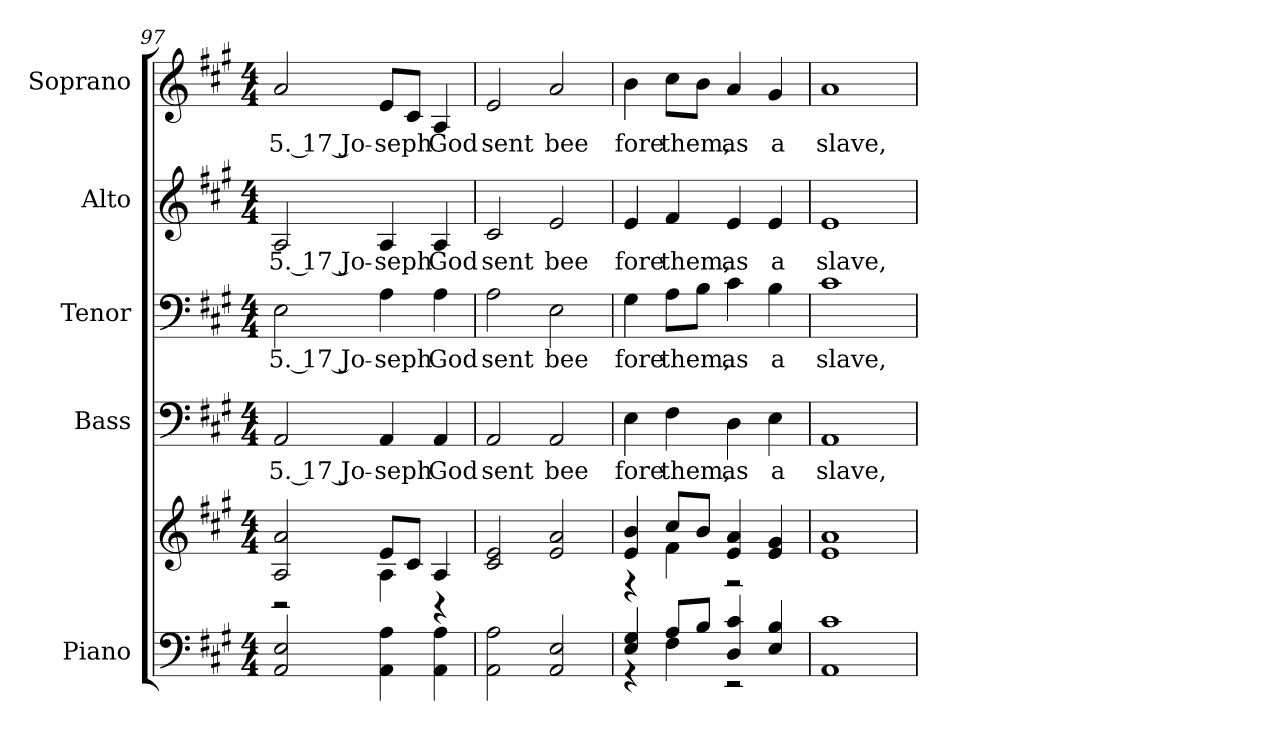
**kern	**kern	**kern	**text	**kern	**text	**kern	**text	**kern	**text
*part5	*part5	*part4	*part4	*part3	*part3	*part2	*part2	*part1	*part1
*staff6	*staff5	*staff4	*staff4	*staff3	*staff3	*staff2	*staff2	*staff1	*staff1
*I"Piano	*	*I"Bass	*	*I"Tenor	*	*I"Alto	*	*I"Soprano	*
*I'Pno.	*	*I'B.	*	*I'T.	*	*I'A.	*	*I'S.	*
!!LO:PB:g=z
*clefF4	*clefG2	*clefF4	*	*clefF4	*	*clefG2	*	*clefG2	*
*k[f#c#g#]	*k[f#c#g#]	*k[f#c#g#]	*	*k[f#c#g#]	*	*k[f#c#g#]	*	*k[f#c#g#]	*
*A:	*A:	*A:	*	*A:	*	*A:	*	*A:	*
*M4/4	*M4/4	*M4/4	*	*M4/4	*	*M4/4	*	*M4/4	*
=97	=97	=97	=97	=97	=97	=97	=97	=97	=97
*	*^	*	*	*	*	*	*	*	*
!	!	!	!	!LO:LY:b:color=#000000	!	!	!	!	!	!
!	!	!	!	!	!	!LO:LY:b:color=#000000	!	!	!	!
!	!	!	!	!	!	!	!	!LO:LY:b:color=#000000	!	!
!	!	!	!	!	!	!	!	!	!	!LO:LY:b:color=#000000
2AAi/ 2Ei	2Ai/ 2ai	2r	2AAi/	5. 17 Jo-	2Ei\	5. 17 Jo-	2Ai/	5. 17 Jo-	2ai/	5. 17 Jo-
!	!	!	!	!LO:LY:b:color=#000000	!	!	!	!	!	!
!	!	!	!	!	!	!LO:LY:b:color=#000000	!	!	!	!
!	!	!	!	!	!	!	!	!LO:LY:b:color=#000000	!	!
!	!	!	!	!	!	!	!	!	!	!LO:LY:b:color=#000000
4AAi\ 4Ai	8ei/L	4Ai\	4AAi/	-seph	4Ai\	-seph	4Ai/	-seph	8ei/L	-seph
.	8c#i/J	.	.	.	.	.	.	.	8c#i/J	.
!	!	!	!	!LO:LY:b:color=#000000	!	!	!	!	!	!
!	!	!	!	!	!	!LO:LY:b:color=#000000	!	!	!	!
!	!	!	!	!	!	!	!	!LO:LY:b:color=#000000	!	!
!	!	!	!	!	!	!	!	!	!	!LO:LY:b:color=#000000
4AAi\ 4Ai	4Ai/	4r	4AAi/	God	4Ai\	God	4Ai/	God	4Ai/	God
*	*v	*v	*	*	*	*	*	*	*	*
=98	=98	=98	=98	=98	=98	=98	=98	=98	=98
*	*^	*	*	*	*	*	*	*	*
!	!	!	!	!LO:LY:b:color=#000000	!	!	!	!	!	!
*	*v	*v	*	*	*	*	*	*	*	*
*	*^	*	*	*	*	*	*	*	*
!	!	!	!	!	!	!LO:LY:b:color=#000000	!	!	!	!
*	*v	*v	*	*	*	*	*	*	*	*
*	*^	*	*	*	*	*	*	*	*
!	!	!	!	!	!	!	!	!LO:LY:b:color=#000000	!	!
*	*v	*v	*	*	*	*	*	*	*	*
*	*^	*	*	*	*	*	*	*	*
!	!	!	!	!	!	!	!	!	!	!LO:LY:b:color=#000000
*	*v	*v	*	*	*	*	*	*	*	*
2AAi\ 2Ai	2c#i/ 2ei	2AAi/	sent	2Ai\	sent	2c#i/	sent	2ei/	sent
!	!	!	!LO:LY:b:color=#000000	!	!	!	!	!	!
!	!	!	!	!	!LO:LY:b:color=#000000	!	!	!	!
!	!	!	!	!	!	!	!LO:LY:b:color=#000000	!	!
!	!	!	!	!	!	!	!	!	!LO:LY:b:color=#000000
2AAi/ 2Ei	2ei/ 2ai	2AAi/	bee	2Ei\	bee	2ei/	bee	2ai/	bee
=99	=99	=99	=99	=99	=99	=99	=99	=99	=99
*^	*^	*	*	*	*	*	*	*	*
!	!	!	!	!	!LO:LY:b:color=#000000	!	!	!	!	!	!
!	!	!	!	!	!	!	!LO:LY:b:color=#000000	!	!	!	!
!	!	!	!	!	!	!	!	!	!LO:LY:b:color=#000000	!	!
!	!	!	!	!	!	!	!	!	!	!	!LO:LY:b:color=#000000
4Ei/ 4G#i	4r	4ei/ 4bi	4r	4Ei\	fore	4G#i\	fore	4ei/	fore	4bi\	fore
!	!	!	!	!	!LO:LY:b:color=#000000	!	!	!	!	!	!
!	!	!	!	!	!	!	!LO:LY:b:color=#000000	!	!	!	!
!	!	!	!	!	!	!	!	!	!LO:LY:b:color=#000000	!	!
!	!	!	!	!	!	!	!	!	!	!	!LO:LY:b:color=#000000
8Ai/L	4F#i\	8cc#i/L	4f#i\	4F#i\	them,	8Ai\L	them,	4f#i/	them,	8cc#i\L	them,
8Bi/J	.	8bi/J	.	.	.	8Bi\J	.	.	.	8bi\J	.
!	!	!	!	!	!LO:LY:b:color=#000000	!	!	!	!	!	!
!	!	!	!	!	!	!	!LO:LY:b:color=#000000	!	!	!	!
!	!	!	!	!	!	!	!	!	!LO:LY:b:color=#000000	!	!
!	!	!	!	!	!	!	!	!	!	!	!LO:LY:b:color=#000000
4Di/ 4c#i	2r	4ei/ 4ai	2r	4Di\	as	4c#i\	as	4ei/	as	4ai/	as
!	!	!	!	!	!LO:LY:b:color=#000000	!	!	!	!	!	!
!	!	!	!	!	!	!	!LO:LY:b:color=#000000	!	!	!	!
!	!	!	!	!	!	!	!	!	!LO:LY:b:color=#000000	!	!
!	!	!	!	!	!	!	!	!	!	!	!LO:LY:b:color=#000000
4Ei/ 4Bi	.	4ei/ 4g#i	.	4Ei\	a	4Bi\	a	4ei/	a	4g#i/	a
*v	*v	*	*	*	*	*	*	*	*	*	*
*	*v	*v	*	*	*	*	*	*	*	*
=100	=100	=100	=100	=100	=100	=100	=100	=100	=100
!	!	!	!LO:LY:b:color=#000000	!	!	!	!	!	!
!	!	!	!	!	!LO:LY:b:color=#000000	!	!	!	!
!	!	!	!	!	!	!	!LO:LY:b:color=#000000	!	!
!	!	!	!	!	!	!	!	!	!LO:LY:b:color=#000000
1AAi 1c#i	1ei 1ai	1AAi	slave,	1c#i	slave,	1ei	slave,	1ai	slave,
=	=	=	=	=	=	=	=	=	=
*-	*-	*-	*-	*-	*-	*-	*-	*-	*-
